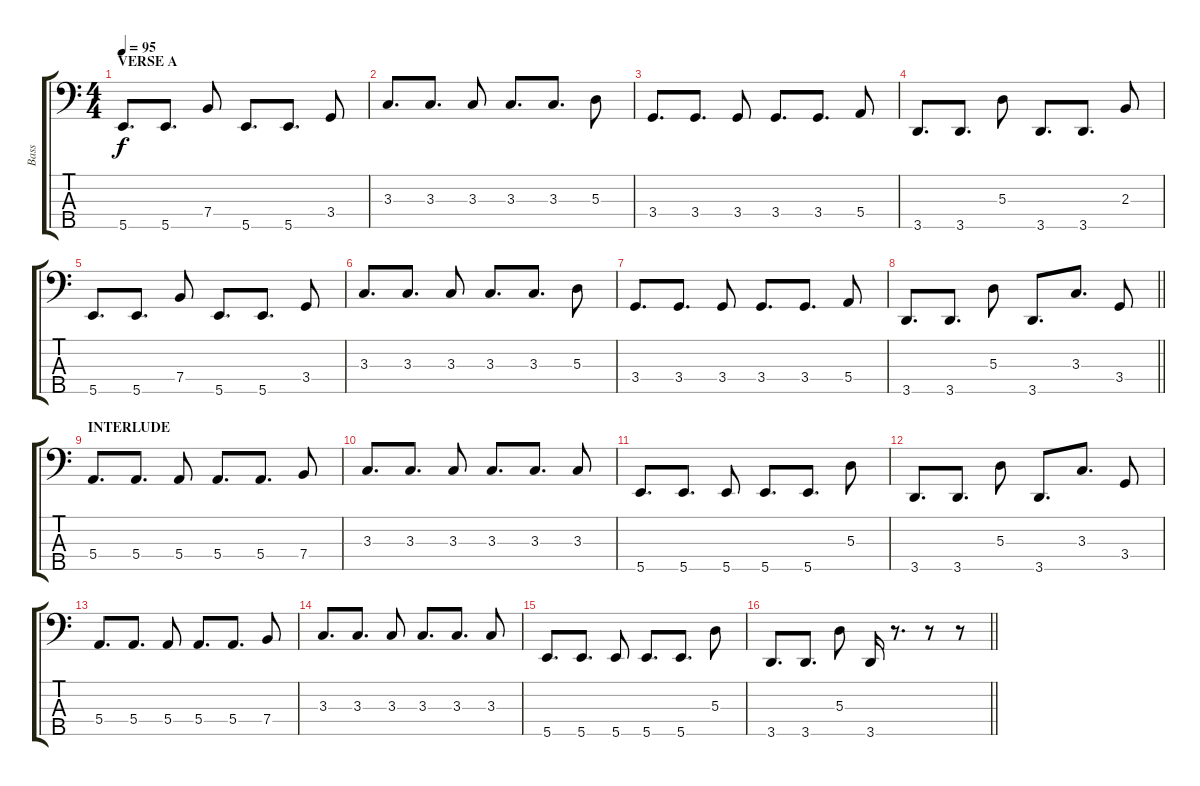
\track ("Bass" "Bass") {instrument electricbassfinger}
\staff {score tabs}
\tuning (G2 D2 A1 E1 B0) {hide}
\ts (4 4)
\section ("" "VERSE A")
\tempo 95
\clef f4
\ks c
5.5.8{d dy f} 5.5.8{d} 7.4.8 5.5.8{d} 5.5.8{d} 3.4.8 |
3.3.8{d} 3.3.8{d} 3.3.8 3.3.8{d} 3.3.8{d} 5.3.8 |
3.4.8{d} 3.4.8{d} 3.4.8 3.4.8{d} 3.4.8{d} 5.4.8 |
3.5.8{d} 3.5.8{d} 5.3.8 3.5.8{d} 3.5.8{d} 2.3.8 |
5.5.8{d} 5.5.8{d} 7.4.8 5.5.8{d} 5.5.8{d} 3.4.8 |
3.3.8{d} 3.3.8{d} 3.3.8 3.3.8{d} 3.3.8{d} 5.3.8 |
3.4.8{d} 3.4.8{d} 3.4.8 3.4.8{d} 3.4.8{d} 5.4.8 |
\barLineRight lightlight
3.5.8{d} 3.5.8{d} 5.3.8 3.5.8{d} 3.3.8{d} 3.4.8 |
\section ("" "INTERLUDE")
5.4.8{d} 5.4.8{d} 5.4.8 5.4.8{d} 5.4.8{d} 7.4.8 |
3.3.8{d} 3.3.8{d} 3.3.8 3.3.8{d} 3.3.8{d} 3.3.8 |
5.5.8{d} 5.5.8{d} 5.5.8 5.5.8{d} 5.5.8{d} 5.3.8 |
3.5.8{d} 3.5.8{d} 5.3.8 3.5.8{d} 3.3.8{d} 3.4.8 |
5.4.8{d} 5.4.8{d} 5.4.8 5.4.8{d} 5.4.8{d} 7.4.8 |
3.3.8{d} 3.3.8{d} 3.3.8 3.3.8{d} 3.3.8{d} 3.3.8 |
5.5.8{d} 5.5.8{d} 5.5.8 5.5.8{d} 5.5.8{d} 5.3.8 |
\barLineRight lightlight
3.5.8{d} 3.5.8{d} 5.3.8 3.5.16 r.8{d} r.8 r.8
